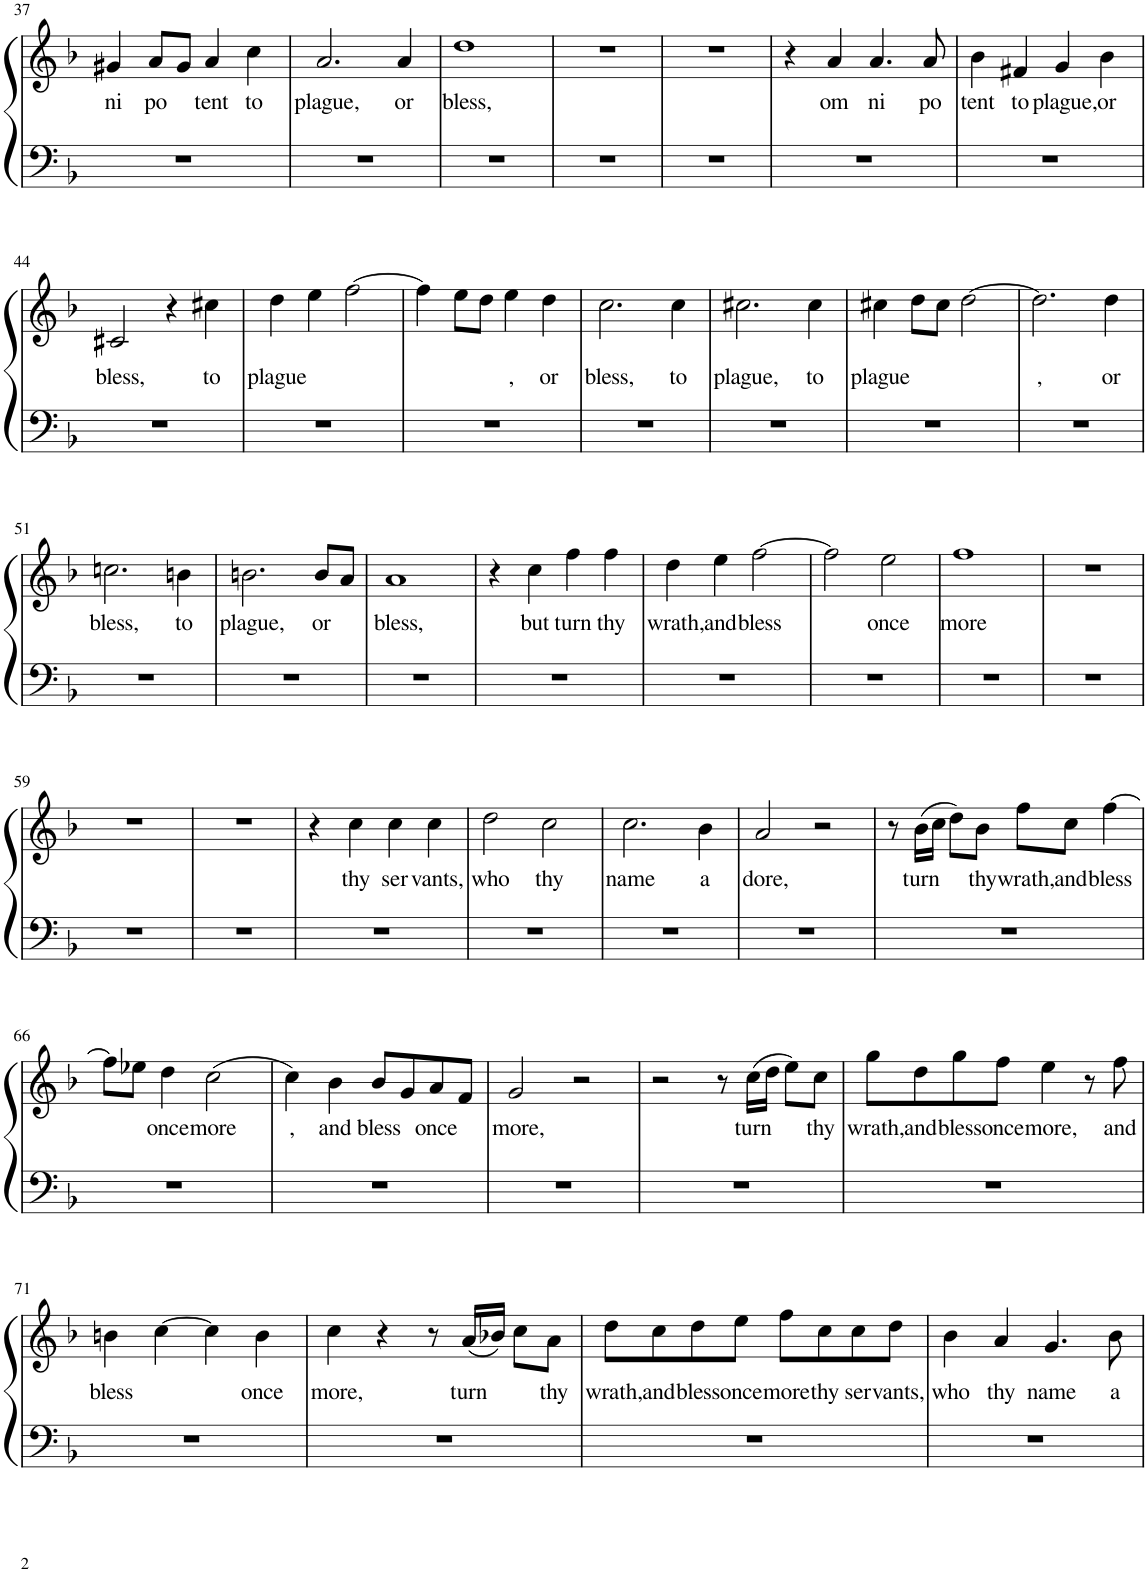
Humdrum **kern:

**kern	**kern	**text
*part1	*part1	*part1
*staff2	*staff1	*staff1
*I"Piano	*	*
*I'Pno.	*	*
!!LO:PB:g=z
*clefF4	*clefG2	*
*k[b-]	*k[b-]	*
*M4/4	*M4/4	*
*met(c)	*met(c)	*
=37	=37	=37
!	!	!LO:LY:b
1r	4g#X/	ni
!	!	!LO:LY:b
.	8a/L	po
.	8g#/J	.
!	!	!LO:LY:b
.	4a/	tent
!	!	!LO:LY:b
.	4cc\	to
=38	=38	=38
!	!	!LO:LY:b
1r	2.a/	plague,
!	!	!LO:LY:b
.	4a/	or
=39	=39	=39
!	!	!LO:LY:b
1r	1dd	bless,
=40	=40	=40
1r	1r	.
=41	=41	=41
1r	1r	.
=42	=42	=42
1r	4r	.
!	!	!LO:LY:b
.	4a/	om
!	!	!LO:LY:b
.	4.a/	ni
!	!	!LO:LY:b
.	8a/	po
=43	=43	=43
!	!	!LO:LY:b
1r	4b-\	tent
!	!	!LO:LY:b
.	4f#X/	to
!	!	!LO:LY:b
.	4g/	plague,
!	!	!LO:LY:b
.	4b-\	or
!!LO:LB:g=z
=44	=44	=44
!	!	!LO:LY:b
1r	2c#X/	bless,
.	4r	.
!	!	!LO:LY:b
.	4cc#X\	to
=45	=45	=45
!	!	!LO:LY:b
1r	4dd\	plague
.	4ee\	.
.	[2ff\	.
=46	=46	=46
1r	4ff\]	.
.	8ee\L	.
.	8dd\J	.
!	!	!LO:LY:b
.	4ee\	,
!	!	!LO:LY:b
.	4dd\	or
=47	=47	=47
!	!	!LO:LY:b
1r	2.cc\	bless,
!	!	!LO:LY:b
.	4cc\	to
=48	=48	=48
!	!	!LO:LY:b
1r	2.cc#X\	plague,
!	!	!LO:LY:b
.	4cc#\	to
=49	=49	=49
!	!	!LO:LY:b
1r	4cc#X\	plague
.	8dd\L	.
.	8cc#\J	.
.	[2dd\	.
=50	=50	=50
!	!	!LO:LY:b
1r	2.dd\]	,
!	!	!LO:LY:b
.	4dd\	or
!!LO:LB:g=z
=51	=51	=51
!	!	!LO:LY:b
1r	2.ccn\	bless,
!	!	!LO:LY:b
.	4bn\	to
=52	=52	=52
!	!	!LO:LY:b
1r	2.bn\	plague,
!	!	!LO:LY:b
.	8b/L	or
.	8a/J	.
=53	=53	=53
!	!	!LO:LY:b
1r	1a	bless,
=54	=54	=54
1r	4r	.
!	!	!LO:LY:b
.	4cc\	but
!	!	!LO:LY:b
.	4ff\	turn
!	!	!LO:LY:b
.	4ff\	thy
=55	=55	=55
!	!	!LO:LY:b
1r	4dd\	wrath,
!	!	!LO:LY:b
.	4ee\	and
!	!	!LO:LY:b
.	[2ff\	bless
=56	=56	=56
1r	2ff\]	.
!	!	!LO:LY:b
.	2ee\	once
=57	=57	=57
!	!	!LO:LY:b
1r	1ff	more
=58	=58	=58
1r	1r	.
!!LO:LB:g=z
=59	=59	=59
1r	1r	.
=60	=60	=60
1r	1r	.
=61	=61	=61
1r	4r	.
!	!	!LO:LY:b
.	4cc\	thy
!	!	!LO:LY:b
.	4cc\	ser
!	!	!LO:LY:b
.	4cc\	vants,
=62	=62	=62
!	!	!LO:LY:b
1r	2dd\	who
!	!	!LO:LY:b
.	2cc\	thy
=63	=63	=63
!	!	!LO:LY:b
1r	2.cc\	name
!	!	!LO:LY:b
.	4b-\	a
=64	=64	=64
!	!	!LO:LY:b
1r	2a/	dore,
.	2r	.
=65	=65	=65
1r	8r	.
!	!	!LO:LY:b
.	(16b-\LL	turn
.	16cc\JJ	.
.	8dd\L)	.
!	!	!LO:LY:b
.	8b-\J	thy
!	!	!LO:LY:b
.	8ff\L	wrath,
!	!	!LO:LY:b
.	8cc\J	and
!	!	!LO:LY:b
.	[4ff\	bless
!!LO:LB:g=z
=66	=66	=66
1r	8ff\L]	.
.	8ee-X\J	.
!	!	!LO:LY:b
.	4dd\	once
!	!	!LO:LY:b
.	(2cc\	more
=67	=67	=67
!	!	!LO:LY:b
1r	4cc\)	,
!	!	!LO:LY:b
.	4b-\	and
!	!	!LO:LY:b
.	8b-/L	bless
.	8g/	.
!	!	!LO:LY:b
.	8a/	once
.	8f/J	.
=68	=68	=68
!	!	!LO:LY:b
1r	2g/	more,
.	2r	.
=69	=69	=69
1r	2r	.
.	8r	.
!	!	!LO:LY:b
.	(16cc\LL	turn
.	16dd\JJ	.
.	8ee\L)	.
!	!	!LO:LY:b
.	8cc\J	thy
=70	=70	=70
!	!	!LO:LY:b
1r	8gg\L	wrath,
!	!	!LO:LY:b
.	8dd\	and
!	!	!LO:LY:b
.	8gg\	bless
!	!	!LO:LY:b
.	8ff\J	once
!	!	!LO:LY:b
.	4ee\	more,
.	8r	.
!	!	!LO:LY:b
.	8ff\	and
!!LO:LB:g=z
=71	=71	=71
!	!	!LO:LY:b
1r	4bn\	bless
.	[4cc\	.
.	4cc\]	.
!	!	!LO:LY:b
.	4b\	once
=72	=72	=72
!	!	!LO:LY:b
1r	4cc\	more,
.	4r	.
.	8r	.
!	!	!LO:LY:b
.	(16a/LL	turn
.	16b-X/JJ)	.
.	8cc\L	.
!	!	!LO:LY:b
.	8a\J	thy
=73	=73	=73
!	!	!LO:LY:b
1r	8dd\L	wrath,
!	!	!LO:LY:b
.	8cc\	and
!	!	!LO:LY:b
.	8dd\	bless
!	!	!LO:LY:b
.	8ee\J	once
!	!	!LO:LY:b
.	8ff\L	more
!	!	!LO:LY:b
.	8cc\	thy
!	!	!LO:LY:b
.	8cc\	ser
!	!	!LO:LY:b
.	8dd\J	vants,
=74	=74	=74
!	!	!LO:LY:b
1r	4b-\	who
!	!	!LO:LY:b
.	4a/	thy
!	!	!LO:LY:b
.	4.g/	name
!	!	!LO:LY:b
.	8b-\	a
=	=	=
*-	*-	*-
